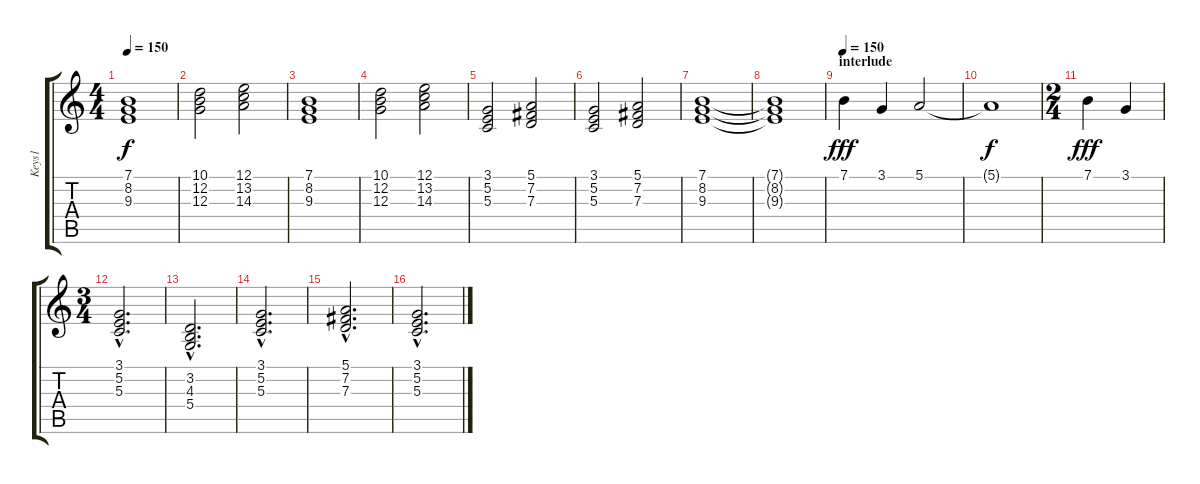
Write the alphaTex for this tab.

\track ("Keys1" "Keys1") {instrument synthstrings1}
\staff {score tabs}
\tuning (E4 B3 G3 D3 A2 E2) {hide}
\ts (4 4)
\tempo 150
\clef g2
\ks c
(7.1{t} 8.2{t} 9.3{t}).1{dy f} |
(10.1 12.2 12.3).2 (12.1 13.2 14.3).2 |
(7.1 8.2 9.3).1 |
(10.1 12.2 12.3).2 (12.1 13.2 14.3).2 |
(3.1 5.2 5.3).2 (5.1 7.2 7.3).2 |
(3.1 5.2 5.3).2 (5.1 7.2 7.3).2 |
(7.1 8.2 9.3).1 |
(7.1{t} 8.2{t} 9.3{t}).1 |
\section ("" "interlude")
\tempo 150
7.1.4{dy fff} 3.1.4 5.1.2 |
5.1{t}.1{dy f} |
\ts (2 4)
7.1.4{dy fff} 3.1.4 |
\ts (3 4)
(3.1{hac} 5.2{hac} 5.3{hac}).2{d} |
(3.2{hac} 4.3{hac} 5.4{hac}).2{d} |
(3.1{hac} 5.2{hac} 5.3{hac}).2{d} |
(5.1{hac} 7.2{hac} 7.3{hac}).2{d} |
(3.1{hac} 5.2{hac} 5.3{hac}).2{d}
